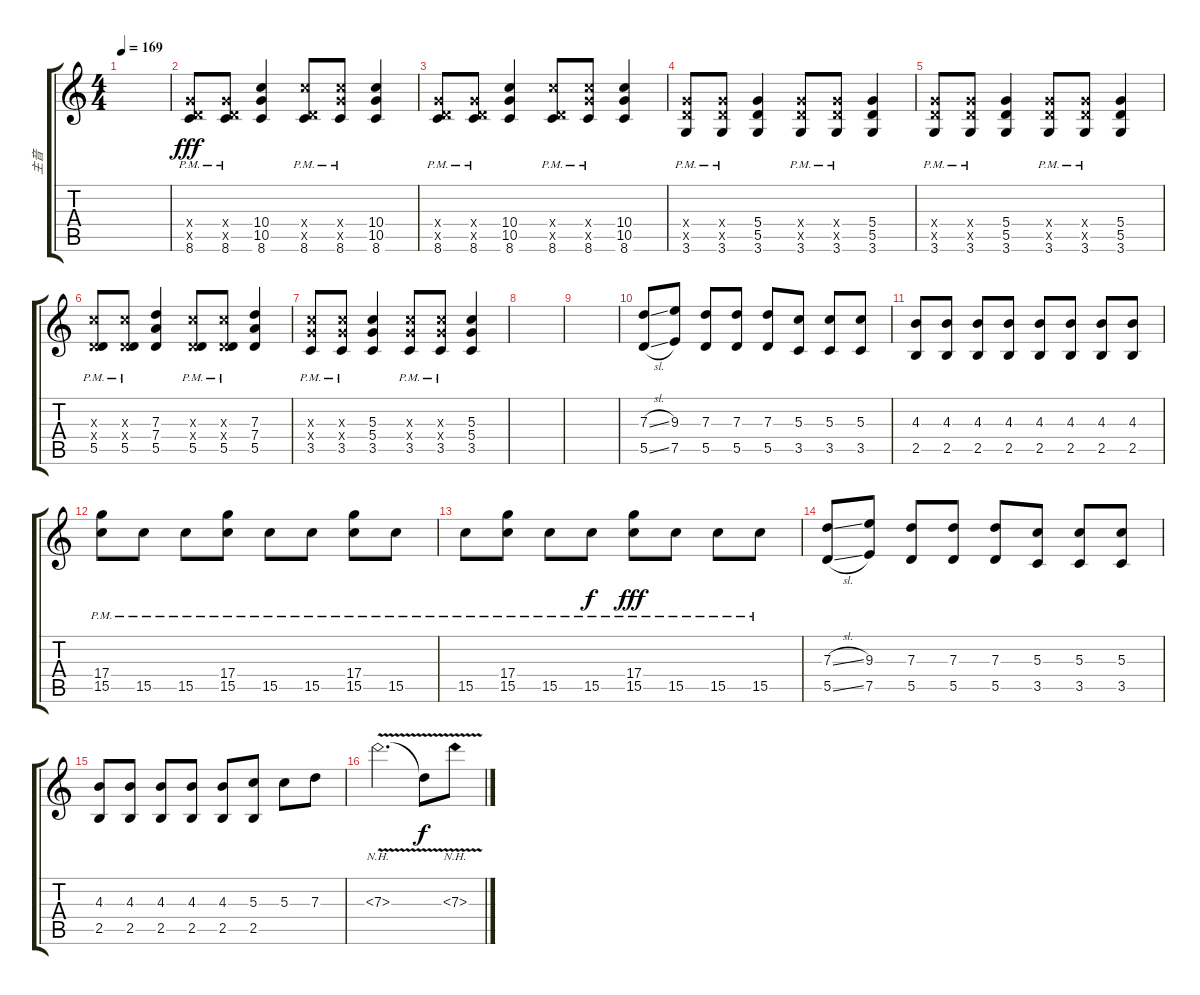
\track ("主音" "主音") {instrument overdrivenguitar}
\staff {score tabs}
\tuning (E4 B3 G3 D3 A2 E2) {hide}
\ts (4 4)
\tempo 169
\clef g2
\ks c
|
(5.4{x} 5.5{x} 8.6{pm}).8{dy fff} (5.4{x} 5.5{x} 8.6{pm}).8 (10.4 10.5 8.6).4 (10.4{x} 5.5{x} 8.6{pm}).8 (10.4{x} 10.5{x} 8.6{pm}).8 (10.4 10.5 8.6).4 |
(5.4{x} 5.5{x} 8.6{pm}).8 (5.4{x} 5.5{x} 8.6{pm}).8 (10.4 10.5 8.6).4 (10.4{x} 5.5{x} 8.6{pm}).8 (10.4{x} 10.5{x} 8.6{pm}).8 (10.4 10.5 8.6).4 |
(5.4{x} 5.5{x} 3.6{pm}).8 (5.4{x} 5.5{x} 3.6{pm}).8 (5.4 5.5 3.6).4 (5.4{x} 5.5{x} 3.6{pm}).8 (5.4{x} 5.5{x} 3.6{pm}).8 (5.4 5.5 3.6).4 |
(5.4{x} 5.5{x} 3.6{pm}).8 (5.4{x} 5.5{x} 3.6{pm}).8 (5.4 5.5 3.6).4 (5.4{x} 5.5{x} 3.6{pm}).8 (5.4{x} 5.5{x} 3.6{pm}).8 (5.4 5.5 3.6).4 |
(5.3{x} 0.4{x} 5.5{pm}).8 (5.3{x} 0.4{x} 5.5{pm}).8 (7.3 7.4 5.5).4 (5.3{x} 0.4{x} 5.5{pm}).8 (5.3{x} 0.4{x} 5.5{pm}).8 (7.3 7.4 5.5).4 |
(5.3{x} 5.4{x} 3.5{pm}).8 (5.3{x} 5.4{x} 3.5{pm}).8 (5.3 5.4 3.5).4 (5.3{x} 5.4{x} 3.5{pm}).8 (5.3{x} 5.4{x} 3.5{pm}).8 (5.3 5.4 3.5).4 |
|
|
(7.3{sl} 5.5{sl}).8 (9.3 7.5).8 (7.3 5.5).8 (7.3 5.5).8 (7.3 5.5).8 (5.3 3.5).8 (5.3 3.5).8 (5.3 3.5).8 |
(4.3 2.5).8 (4.3 2.5).8 (4.3 2.5).8 (4.3 2.5).8 (4.3 2.5).8 (4.3 2.5).8 (4.3 2.5).8 (4.3 2.5).8 |
(17.4 15.5{pm}).8 15.5{pm}.8 15.5{pm}.8 (17.4 15.5{pm}).8 15.5{pm}.8 15.5{pm}.8 (17.4 15.5{pm}).8 15.5{pm}.8 |
15.5{pm}.8 (17.4 15.5{pm}).8 15.5{pm}.8 15.5{pm}.8{dy f} (17.4 15.5{pm}).8{dy fff} 15.5{pm}.8 15.5{pm}.8 15.5{pm}.8 |
(7.3{sl} 5.5{sl}).8 (9.3 7.5).8 (7.3 5.5).8 (7.3 5.5).8 (7.3 5.5).8 (5.3 3.5).8 (5.3 3.5).8 (5.3 3.5).8 |
(4.3 2.5).8 (4.3 2.5).8 (4.3 2.5).8 (4.3 2.5).8 (4.3 2.5).8 (5.3 2.5).8 5.3.8 7.3.8 |
7.3{nh v}.2{d} 7.3{t}.8{dy f} 7.3{nh v}.8
